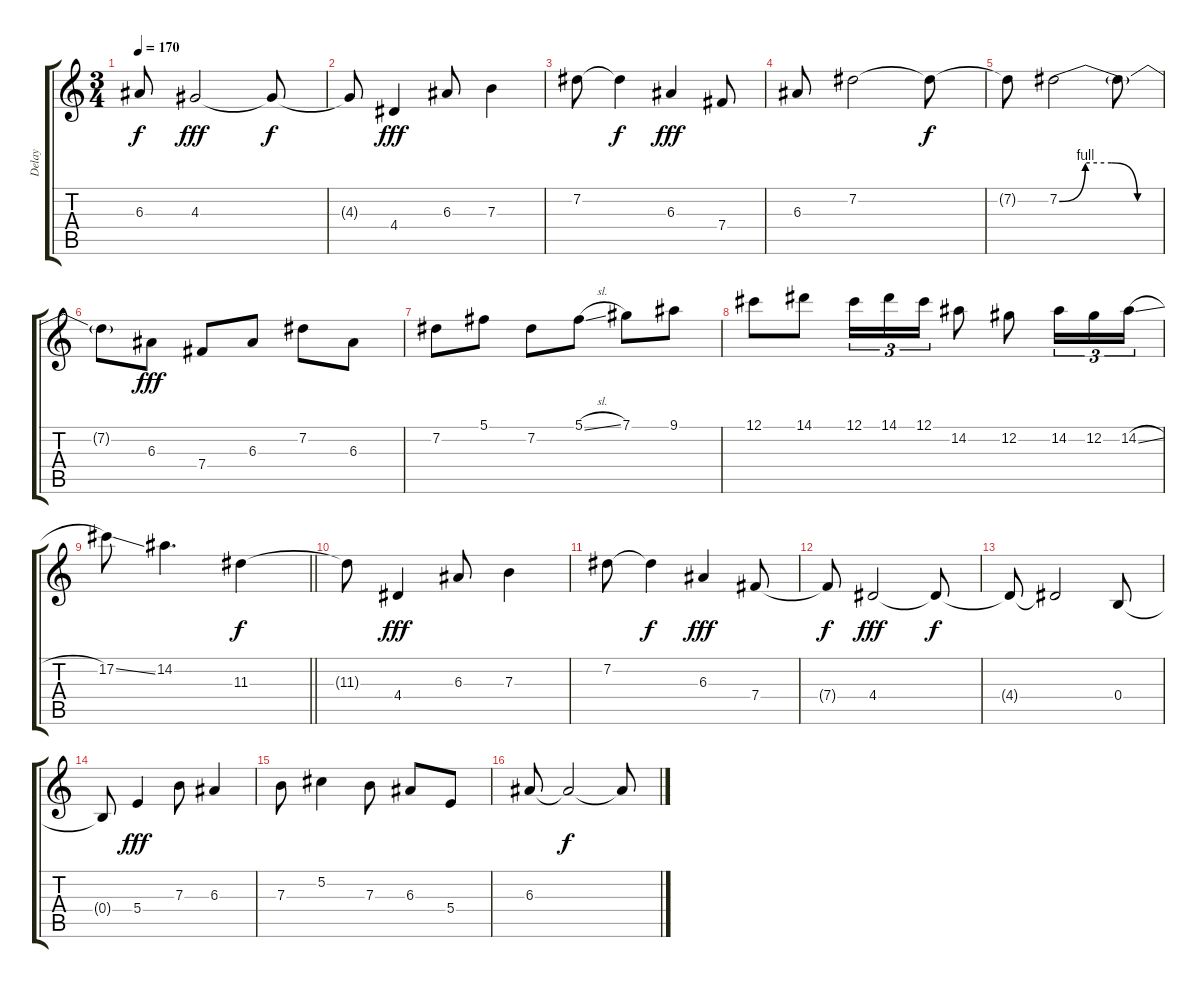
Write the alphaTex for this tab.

\track ("Delay" "Delay") {instrument distortionguitar}
\staff {score tabs}
\tuning (Db4 Ab3 E3 B2 Gb2 B1) {hide}
\ts (3 4)
\tempo 170
\clef g2
\ks c
6.3{t}.8{dy f} 4.3.2{dy fff} 4.3{t}.8{dy f} |
4.3{t}.8 4.4.4{dy fff} 6.3.8 7.3.4 |
7.2.8 7.2{t}.4{dy f} 6.3.4{dy fff} 7.4.8 |
6.3.8 7.2.2 7.2{t}.8{dy f} |
7.2{t}.8 7.2{be (custom 0 0 15 4 30 4 45 0 60 0)}.2 7.2{t}.8 |
7.2{t}.8 6.3.8{dy fff} 7.4.8 6.3.8 7.2.8 6.3.8 |
7.2.8 5.1.8 7.2.8 5.1{sl}.8 7.1.8 9.1.8 |
12.1.8 14.1.8 12.1.16{tu (3 2)} 14.1.16{tu (3 2)} 12.1.16{tu (3 2)} 14.2.8 12.2.8 14.2.16{tu (3 2)} 12.2.16{tu (3 2)} 14.2{sl}.16{tu (3 2)} |
\barLineRight lightlight
17.2{ss}.8 14.2.4{d} 11.3.4{dy f} |
11.3{t}.8 4.4.4{dy fff} 6.3.8 7.3.4 |
7.2.8 7.2{t}.4{dy f} 6.3.4{dy fff} 7.4.8 |
7.4{t}.8{dy f} 4.4.2{dy fff} 4.4{t}.8{dy f} |
4.4{t}.8 4.4{t}.2 0.4.8 |
0.4{t}.8 5.4.4{dy fff} 7.3.8 6.3.4 |
7.3.8 5.2.4 7.3.8 6.3.8 5.4.8 |
6.3.8 6.3{t}.2{dy f} 6.3{t}.8
